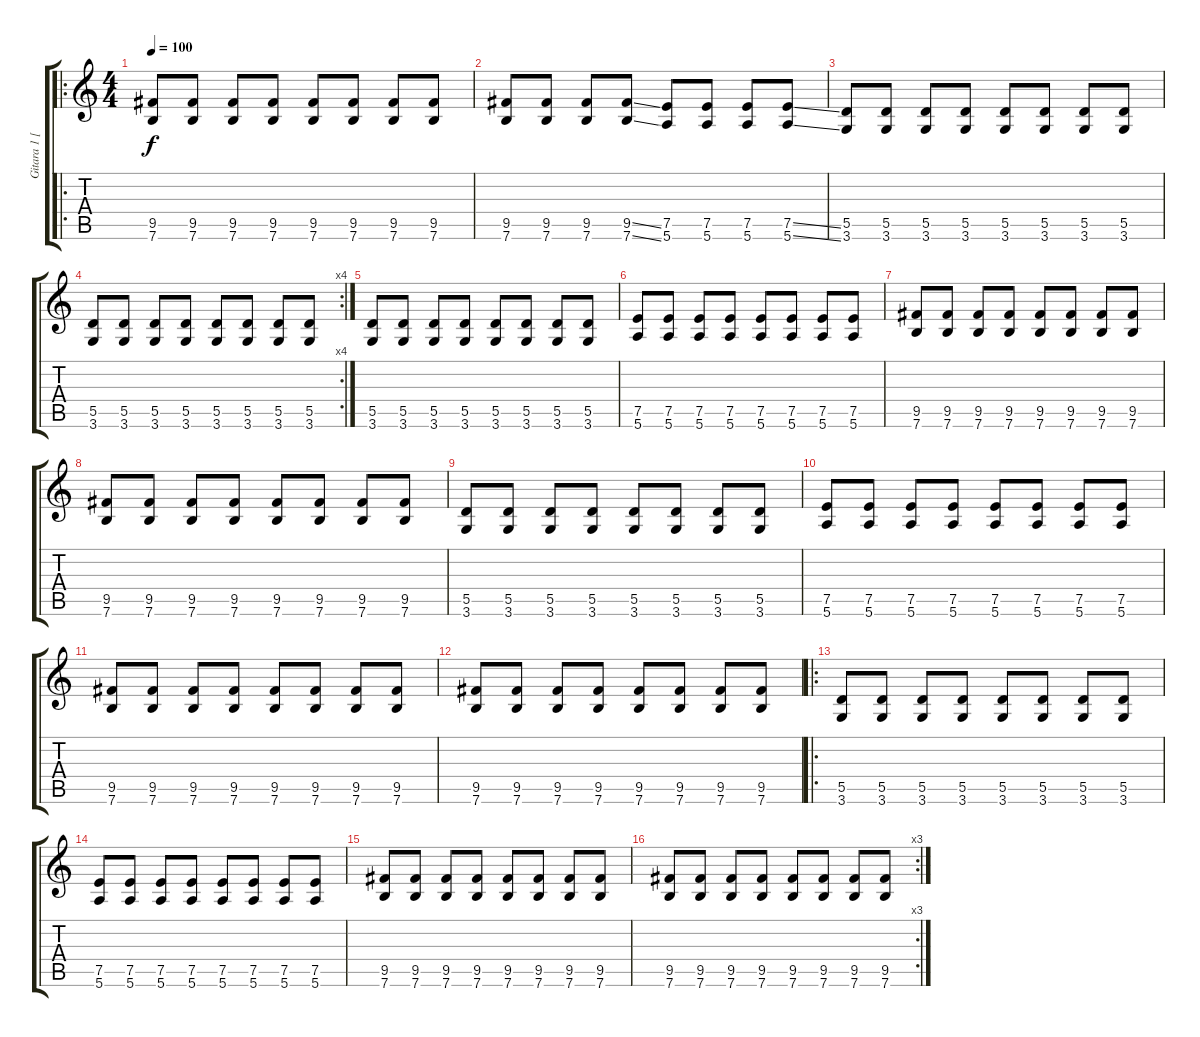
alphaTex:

\track ("Gitara 1 [riff 2]" "Gitara 1 [") {instrument distortionguitar}
\staff {score tabs}
\tuning (E4 B3 G3 D3 A2 E2) {hide}
\ro
\ts (4 4)
\tempo 100
\clef g2
\ks c
(9.5 7.6).8{dy f} (9.5 7.6).8 (9.5 7.6).8 (9.5 7.6).8 (9.5 7.6).8 (9.5 7.6).8 (9.5 7.6).8 (9.5 7.6).8 |
(9.5 7.6).8 (9.5 7.6).8 (9.5 7.6).8 (9.5{ss} 7.6{ss}).8 (7.5 5.6).8 (7.5 5.6).8 (7.5 5.6).8 (7.5{ss} 5.6{ss}).8 |
(5.5 3.6).8 (5.5 3.6).8 (5.5 3.6).8 (5.5 3.6).8 (5.5 3.6).8 (5.5 3.6).8 (5.5 3.6).8 (5.5 3.6).8 |
\rc 4
(5.5 3.6).8 (5.5 3.6).8 (5.5 3.6).8 (5.5 3.6).8 (5.5 3.6).8 (5.5 3.6).8 (5.5 3.6).8 (5.5 3.6).8 |
(5.5 3.6).8 (5.5 3.6).8 (5.5 3.6).8 (5.5 3.6).8 (5.5 3.6).8 (5.5 3.6).8 (5.5 3.6).8 (5.5 3.6).8 |
(7.5 5.6).8 (7.5 5.6).8 (7.5 5.6).8 (7.5 5.6).8 (7.5 5.6).8 (7.5 5.6).8 (7.5 5.6).8 (7.5 5.6).8 |
(9.5 7.6).8 (9.5 7.6).8 (9.5 7.6).8 (9.5 7.6).8 (9.5 7.6).8 (9.5 7.6).8 (9.5 7.6).8 (9.5 7.6).8 |
(9.5 7.6).8 (9.5 7.6).8 (9.5 7.6).8 (9.5 7.6).8 (9.5 7.6).8 (9.5 7.6).8 (9.5 7.6).8 (9.5 7.6).8 |
(5.5 3.6).8 (5.5 3.6).8 (5.5 3.6).8 (5.5 3.6).8 (5.5 3.6).8 (5.5 3.6).8 (5.5 3.6).8 (5.5 3.6).8 |
(7.5 5.6).8 (7.5 5.6).8 (7.5 5.6).8 (7.5 5.6).8 (7.5 5.6).8 (7.5 5.6).8 (7.5 5.6).8 (7.5 5.6).8 |
(9.5 7.6).8 (9.5 7.6).8 (9.5 7.6).8 (9.5 7.6).8 (9.5 7.6).8 (9.5 7.6).8 (9.5 7.6).8 (9.5 7.6).8 |
(9.5 7.6).8 (9.5 7.6).8 (9.5 7.6).8 (9.5 7.6).8 (9.5 7.6).8 (9.5 7.6).8 (9.5 7.6).8 (9.5 7.6).8 |
\ro
(5.5 3.6).8 (5.5 3.6).8 (5.5 3.6).8 (5.5 3.6).8 (5.5 3.6).8 (5.5 3.6).8 (5.5 3.6).8 (5.5 3.6).8 |
(7.5 5.6).8 (7.5 5.6).8 (7.5 5.6).8 (7.5 5.6).8 (7.5 5.6).8 (7.5 5.6).8 (7.5 5.6).8 (7.5 5.6).8 |
(9.5 7.6).8 (9.5 7.6).8 (9.5 7.6).8 (9.5 7.6).8 (9.5 7.6).8 (9.5 7.6).8 (9.5 7.6).8 (9.5 7.6).8 |
\rc 3
(9.5 7.6).8 (9.5 7.6).8 (9.5 7.6).8 (9.5 7.6).8 (9.5 7.6).8 (9.5 7.6).8 (9.5 7.6).8 (9.5 7.6).8
